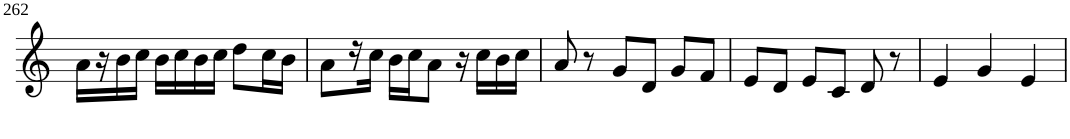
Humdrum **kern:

**kern
*part1
*staff1
*I"Violin
!!LO:PB:g=z
*clefG2
*k[]
*C:
*M3/4
=262
16a\LL
16r
16b\
16cc\JJ
16b\LL
16cc\
16b\
16cc\JJ
8dd\L
16cc\L
16b\JJ
=263
8a\L
16r
16cc\JJ
16b\LL
16cc\J
8a\J
16r
16cc\LL
16b\
16cc\JJ
=264
8a/
8r
8g/L
8d/J
8g/L
8f/J
=265
8e/L
8d/J
8e/L
8c/J
8d/
8r
=266
4e/
4g/
4e/
=
*-
